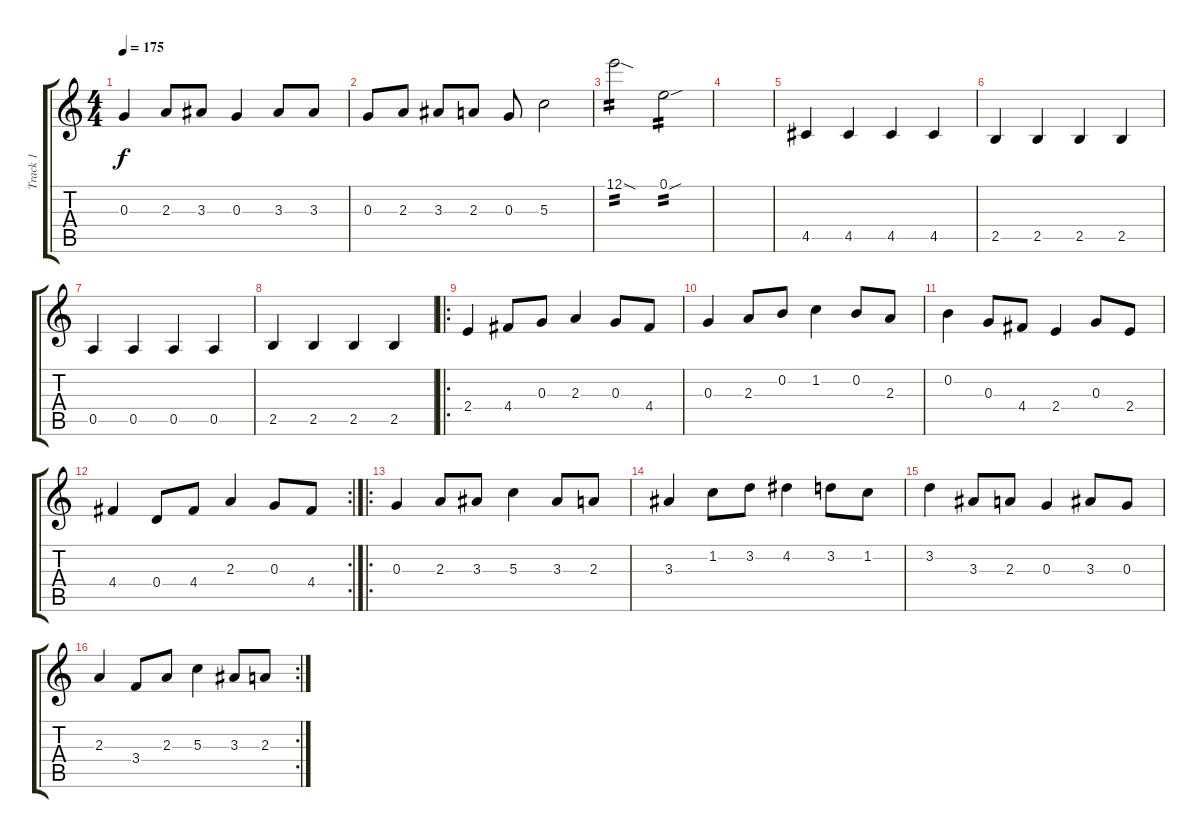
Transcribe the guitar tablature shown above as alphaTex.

\track ("Track 1" "Track 1") {instrument acousticguitarsteel}
\staff {score tabs}
\tuning (E4 B3 G3 D3 A2 E2) {hide}
\ts (4 4)
\tempo 175
\clef g2
\ks c
0.3.4{dy f} 2.3.8 3.3.8 0.3.4 3.3.8 3.3.8 |
0.3.8 2.3.8 3.3.8 2.3.8 0.3.8 5.3.2 |
12.1{sod}.2{tp 2} 0.1{sou}.2{tp 2} |
|
4.5.4 4.5.4 4.5.4 4.5.4 |
2.5.4 2.5.4 2.5.4 2.5.4 |
0.5.4 0.5.4 0.5.4 0.5.4 |
2.5.4 2.5.4 2.5.4 2.5.4 |
\ro
2.4.4 4.4.8 0.3.8 2.3.4 0.3.8 4.4.8 |
0.3.4 2.3.8 0.2.8 1.2.4 0.2.8 2.3.8 |
0.2.4 0.3.8 4.4.8 2.4.4 0.3.8 2.4.8 |
\rc 2
4.4.4 0.4.8 4.4.8 2.3.4 0.3.8 4.4.8 |
\ro
0.3.4 2.3.8 3.3.8 5.3.4 3.3.8 2.3.8 |
3.3.4 1.2.8 3.2.8 4.2.4 3.2.8 1.2.8 |
3.2.4 3.3.8 2.3.8 0.3.4 3.3.8 0.3.8 |
\rc 2
2.3.4 3.4.8 2.3.8 5.3.4 3.3.8 2.3.8
